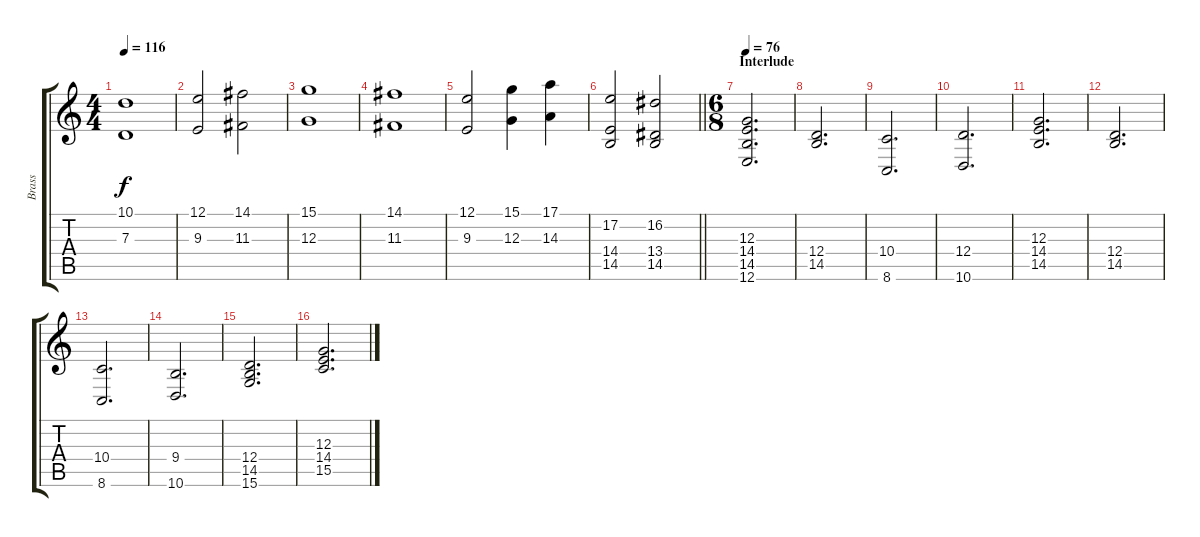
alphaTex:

\track ("Brass" "Brass") {instrument choiraahs}
\staff {score tabs}
\tuning (E4 B3 G3 D3 A2 E2) {hide}
\ts (4 4)
\tempo 116
\clef g2
\ks c
(10.1 7.3).1{dy f} |
(12.1 9.3).2 (14.1 11.3).2 |
(15.1 12.3).1 |
(14.1 11.3).1 |
(12.1 9.3).2 (15.1 12.3).4 (17.1 14.3).4 |
\barLineRight lightlight
(17.2 14.4 14.5).2 (16.2 13.4 14.5).2 |
\ts (6 8)
\section ("" "Interlude")
\tempo 76
(12.3 14.4 14.5 12.6).2{d} |
(12.4 14.5).2{d} |
(10.4 8.6).2{d} |
(12.4 10.6).2{d} |
(12.3 14.4 14.5).2{d} |
(12.4 14.5).2{d} |
(10.4 8.6).2{d} |
(9.4 10.6).2{d} |
(12.4 14.5 15.6).2{d} |
(12.3 14.4 15.5).2{d}
